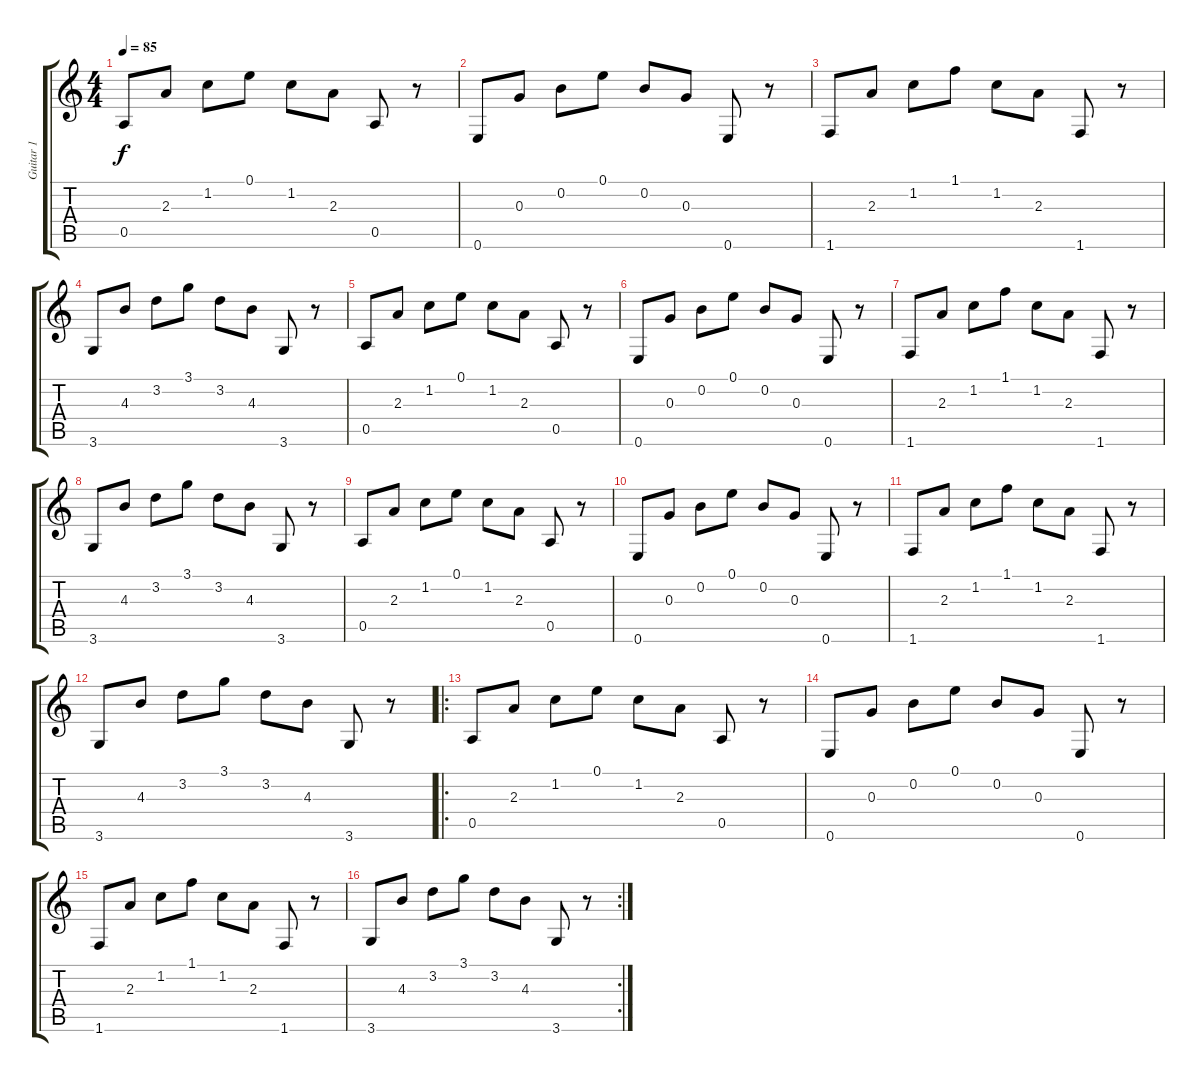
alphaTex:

\track ("Guitar 1" "Guitar 1") {instrument acousticguitarsteel}
\staff {score tabs}
\tuning (E4 B3 G3 D3 A2 E2) {hide}
\ts (4 4)
\tempo 85
\clef g2
\ks c
0.5.8{dy f instrument acousticguitarsteel} 2.3.8 1.2.8 0.1.8 1.2.8 2.3.8 0.5.8 r.8 |
0.6.8 0.3.8 0.2.8 0.1.8 0.2.8 0.3.8 0.6.8 r.8 |
1.6.8 2.3.8 1.2.8 1.1.8 1.2.8 2.3.8 1.6.8 r.8 |
3.6.8 4.3.8 3.2.8 3.1.8 3.2.8 4.3.8 3.6.8 r.8 |
0.5.8 2.3.8 1.2.8 0.1.8 1.2.8 2.3.8 0.5.8 r.8 |
0.6.8 0.3.8 0.2.8 0.1.8 0.2.8 0.3.8 0.6.8 r.8 |
1.6.8 2.3.8 1.2.8 1.1.8 1.2.8 2.3.8 1.6.8 r.8 |
3.6.8 4.3.8 3.2.8 3.1.8 3.2.8 4.3.8 3.6.8 r.8 |
0.5.8 2.3.8 1.2.8 0.1.8 1.2.8 2.3.8 0.5.8 r.8 |
0.6.8 0.3.8 0.2.8 0.1.8 0.2.8 0.3.8 0.6.8 r.8 |
1.6.8 2.3.8 1.2.8 1.1.8 1.2.8 2.3.8 1.6.8 r.8 |
3.6.8 4.3.8 3.2.8 3.1.8 3.2.8 4.3.8 3.6.8 r.8 |
\ro
0.5.8 2.3.8 1.2.8 0.1.8 1.2.8 2.3.8 0.5.8 r.8 |
0.6.8 0.3.8 0.2.8 0.1.8 0.2.8 0.3.8 0.6.8 r.8 |
1.6.8 2.3.8 1.2.8 1.1.8 1.2.8 2.3.8 1.6.8 r.8 |
\rc 2
3.6.8 4.3.8 3.2.8 3.1.8 3.2.8 4.3.8 3.6.8 r.8
